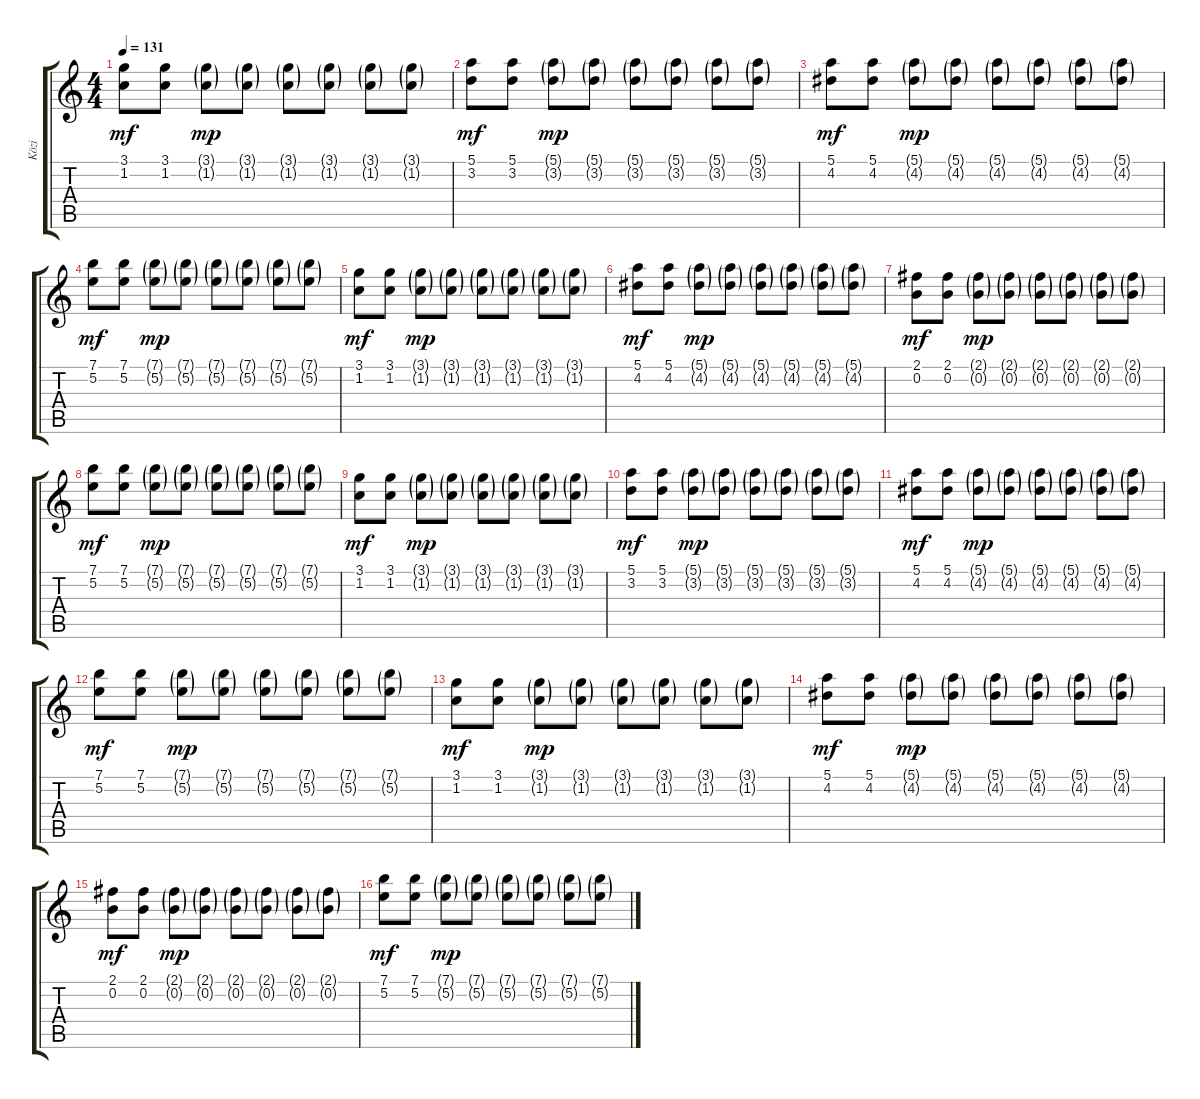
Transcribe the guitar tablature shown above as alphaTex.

\track ("Közi" "Közi") {instrument electricguitarmuted}
\staff {score tabs}
\tuning (E4 B3 G3 D3 A2 E2) {hide}
\ts (4 4)
\tempo 131
\clef g2
\ks c
(3.1 1.2).8{dy mf volume 13 instrument kalimba} (3.1 1.2).8 (3.1{g} 1.2{g}).8{dy mp} (3.1{g} 1.2{g}).8 (3.1{g} 1.2{g}).8 (3.1{g} 1.2{g}).8 (3.1{g} 1.2{g}).8 (3.1{g} 1.2{g}).8 |
(5.1 3.2).8{dy mf} (5.1 3.2).8 (5.1{g} 3.2{g}).8{dy mp} (5.1{g} 3.2{g}).8 (5.1{g} 3.2{g}).8 (5.1{g} 3.2{g}).8 (5.1{g} 3.2{g}).8 (5.1{g} 3.2{g}).8 |
(5.1 4.2).8{dy mf} (5.1 4.2).8 (5.1{g} 4.2{g}).8{dy mp} (5.1{g} 4.2{g}).8 (5.1{g} 4.2{g}).8 (5.1{g} 4.2{g}).8 (5.1{g} 4.2{g}).8 (5.1{g} 4.2{g}).8 |
(7.1 5.2).8{dy mf} (7.1 5.2).8 (7.1{g} 5.2{g}).8{dy mp} (7.1{g} 5.2{g}).8 (7.1{g} 5.2{g}).8 (7.1{g} 5.2{g}).8 (7.1{g} 5.2{g}).8 (7.1{g} 5.2{g}).8 |
(3.1 1.2).8{dy mf} (3.1 1.2).8 (3.1{g} 1.2{g}).8{dy mp} (3.1{g} 1.2{g}).8 (3.1{g} 1.2{g}).8 (3.1{g} 1.2{g}).8 (3.1{g} 1.2{g}).8 (3.1{g} 1.2{g}).8 |
(5.1 4.2).8{dy mf} (5.1 4.2).8 (5.1{g} 4.2{g}).8{dy mp} (5.1{g} 4.2{g}).8 (5.1{g} 4.2{g}).8 (5.1{g} 4.2{g}).8 (5.1{g} 4.2{g}).8 (5.1{g} 4.2{g}).8 |
(2.1 0.2).8{dy mf} (2.1 0.2).8 (2.1{g} 0.2{g}).8{dy mp} (2.1{g} 0.2{g}).8 (2.1{g} 0.2{g}).8 (2.1{g} 0.2{g}).8 (2.1{g} 0.2{g}).8 (2.1{g} 0.2{g}).8 |
(7.1 5.2).8{dy mf} (7.1 5.2).8 (7.1{g} 5.2{g}).8{dy mp} (7.1{g} 5.2{g}).8 (7.1{g} 5.2{g}).8 (7.1{g} 5.2{g}).8 (7.1{g} 5.2{g}).8 (7.1{g} 5.2{g}).8 |
(3.1 1.2).8{dy mf} (3.1 1.2).8 (3.1{g} 1.2{g}).8{dy mp} (3.1{g} 1.2{g}).8 (3.1{g} 1.2{g}).8 (3.1{g} 1.2{g}).8 (3.1{g} 1.2{g}).8 (3.1{g} 1.2{g}).8 |
(5.1 3.2).8{dy mf} (5.1 3.2).8 (5.1{g} 3.2{g}).8{dy mp} (5.1{g} 3.2{g}).8 (5.1{g} 3.2{g}).8 (5.1{g} 3.2{g}).8 (5.1{g} 3.2{g}).8 (5.1{g} 3.2{g}).8 |
(5.1 4.2).8{dy mf} (5.1 4.2).8 (5.1{g} 4.2{g}).8{dy mp} (5.1{g} 4.2{g}).8 (5.1{g} 4.2{g}).8 (5.1{g} 4.2{g}).8 (5.1{g} 4.2{g}).8 (5.1{g} 4.2{g}).8 |
(7.1 5.2).8{dy mf} (7.1 5.2).8 (7.1{g} 5.2{g}).8{dy mp} (7.1{g} 5.2{g}).8 (7.1{g} 5.2{g}).8 (7.1{g} 5.2{g}).8 (7.1{g} 5.2{g}).8 (7.1{g} 5.2{g}).8 |
(3.1 1.2).8{dy mf} (3.1 1.2).8 (3.1{g} 1.2{g}).8{dy mp} (3.1{g} 1.2{g}).8 (3.1{g} 1.2{g}).8 (3.1{g} 1.2{g}).8 (3.1{g} 1.2{g}).8 (3.1{g} 1.2{g}).8 |
(5.1 4.2).8{dy mf} (5.1 4.2).8 (5.1{g} 4.2{g}).8{dy mp} (5.1{g} 4.2{g}).8 (5.1{g} 4.2{g}).8 (5.1{g} 4.2{g}).8 (5.1{g} 4.2{g}).8 (5.1{g} 4.2{g}).8 |
(2.1 0.2).8{dy mf} (2.1 0.2).8 (2.1{g} 0.2{g}).8{dy mp} (2.1{g} 0.2{g}).8 (2.1{g} 0.2{g}).8 (2.1{g} 0.2{g}).8 (2.1{g} 0.2{g}).8 (2.1{g} 0.2{g}).8 |
(7.1 5.2).8{dy mf} (7.1 5.2).8 (7.1{g} 5.2{g}).8{dy mp} (7.1{g} 5.2{g}).8 (7.1{g} 5.2{g}).8 (7.1{g} 5.2{g}).8 (7.1{g} 5.2{g}).8 (7.1{g} 5.2{g}).8
